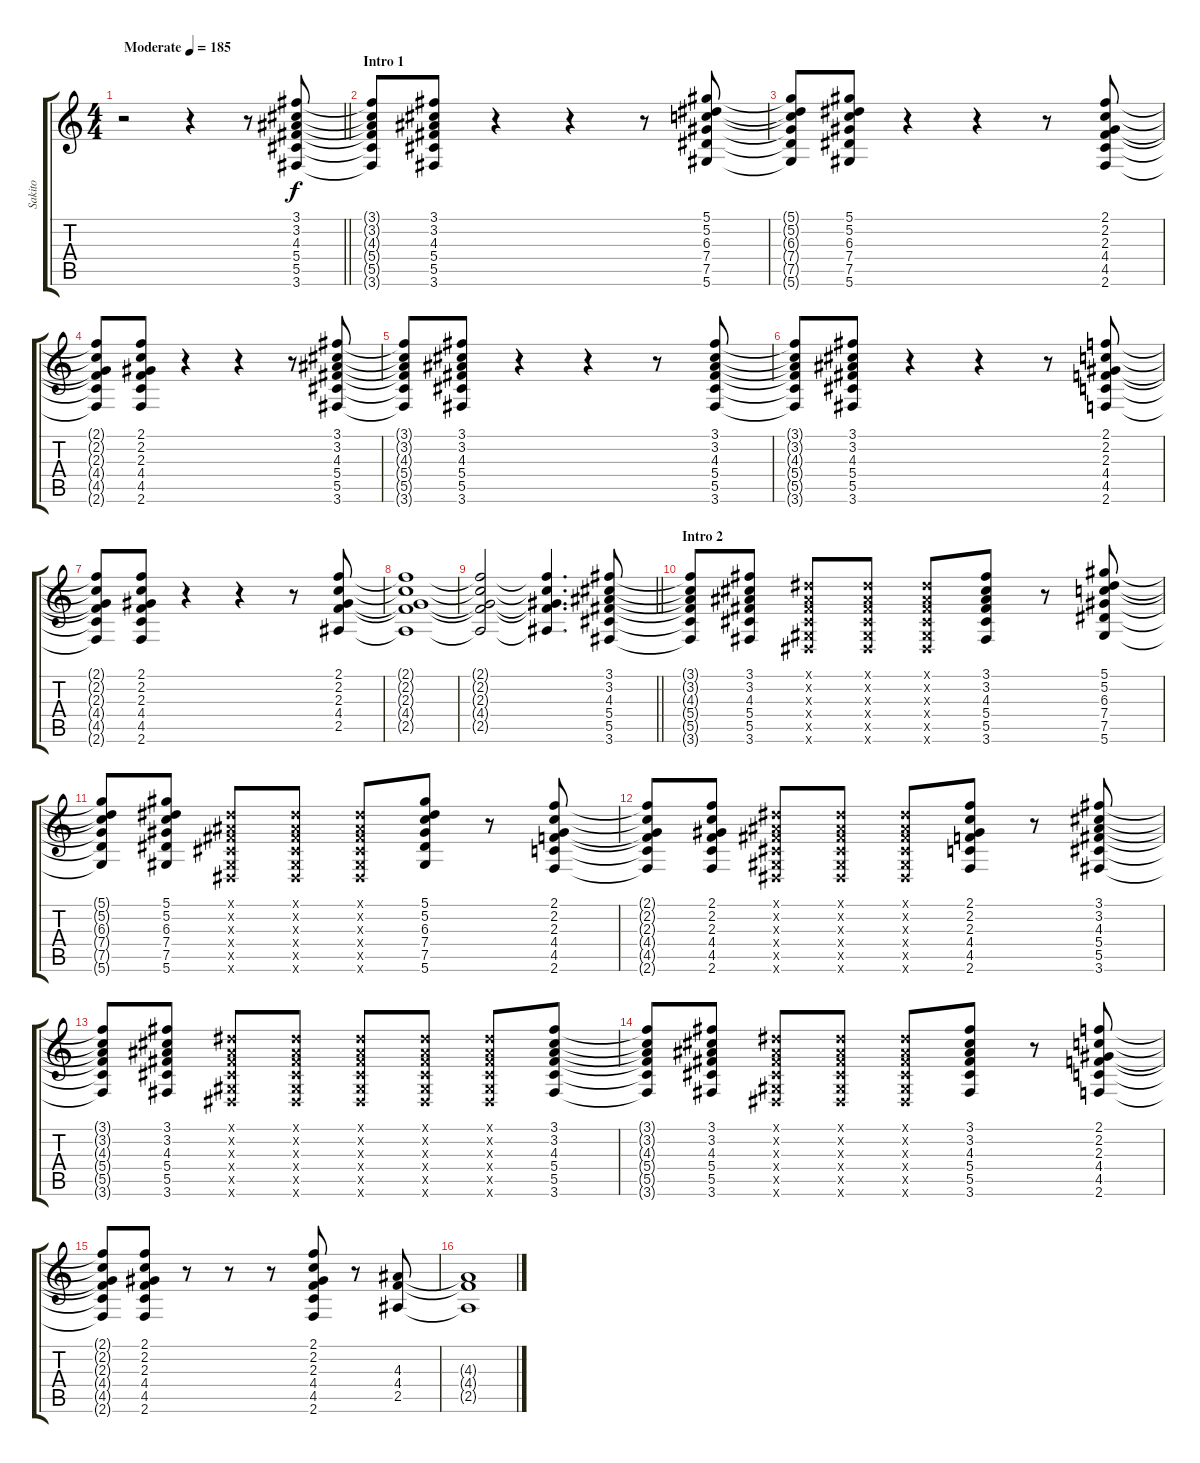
\track ("Sakito" "Sakito") {instrument distortionguitar}
\staff {score tabs}
\tuning (Eb4 Bb3 Gb3 Db3 Ab2 Eb2) {hide}
\ts (4 4)
\tempo (185 "Moderate")
\clef g2
\barLineRight lightlight
\ks c
r.2{dy f instrument distortionguitar} r.4 r.8 (3.1 3.2 4.3 5.4 5.5 3.6).8 |
\section ("" "Intro 1")
(3.1{t} 3.2{t} 4.3{t} 5.4{t} 5.5{t} 3.6{t}).8 (3.1 3.2 4.3 5.4 5.5 3.6).8 r.4 r.4 r.8 (5.1 5.2 6.3 7.4 7.5 5.6).8 |
(5.1{t} 5.2{t} 6.3{t} 7.4{t} 7.5{t} 5.6{t}).8 (5.1 5.2 6.3 7.4 7.5 5.6).8 r.4 r.4 r.8 (2.1 2.2 2.3 4.4 4.5 2.6).8 |
(2.1{t} 2.2{t} 2.3{t} 4.4{t} 4.5{t} 2.6{t}).8 (2.1 2.2 2.3 4.4 4.5 2.6).8 r.4 r.4 r.8 (3.1 3.2 4.3 5.4 5.5 3.6).8 |
(3.1{t} 3.2{t} 4.3{t} 5.4{t} 5.5{t} 3.6{t}).8 (3.1 3.2 4.3 5.4 5.5 3.6).8 r.4 r.4 r.8 (3.1 3.2 4.3 5.4 5.5 3.6).8 |
(3.1{t} 3.2{t} 4.3{t} 5.4{t} 5.5{t} 3.6{t}).8 (3.1 3.2 4.3 5.4 5.5 3.6).8 r.4 r.4 r.8 (2.1 2.2 2.3 4.4 4.5 2.6).8 |
(2.1{t} 2.2{t} 2.3{t} 4.4{t} 4.5{t} 2.6{t}).8 (2.1 2.2 2.3 4.4 4.5 2.6).8 r.4 r.4 r.8 (2.1 2.2 2.3 4.4 2.5).8 |
(2.1{t} 2.2{t} 2.3{t} 4.4{t} 2.5{t}).1 |
\barLineRight lightlight
(2.1{t} 2.2{t} 2.3{t} 4.4{t} 2.5{t}).2 (2.1{t} 2.2{t} 2.3{t} 4.4{t} 2.5{t}).4{d} (3.1 3.2 4.3 5.4 5.5 3.6).8 |
\section ("" "Intro 2")
(3.1{t} 3.2{t} 4.3{t} 5.4{t} 5.5{t} 3.6{t}).8 (3.1 3.2 4.3 5.4 5.5 3.6).8 (0.1{x} 0.2{x} 0.3{x} 0.4{x} 0.5{x} 0.6{x}).8 (0.1{x} 0.2{x} 0.3{x} 0.4{x} 0.5{x} 0.6{x}).8 (0.1{x} 0.2{x} 0.3{x} 0.4{x} 0.5{x} 0.6{x}).8 (3.1 3.2 4.3 5.4 5.5 3.6).8 r.8 (5.1 5.2 6.3 7.4 7.5 5.6).8 |
(5.1{t} 5.2{t} 6.3{t} 7.4{t} 7.5{t} 5.6{t}).8 (5.1 5.2 6.3 7.4 7.5 5.6).8 (0.1{x} 0.2{x} 0.3{x} 0.4{x} 0.5{x} 0.6{x}).8 (0.1{x} 0.2{x} 0.3{x} 0.4{x} 0.5{x} 0.6{x}).8 (0.1{x} 0.2{x} 0.3{x} 0.4{x} 0.5{x} 0.6{x}).8 (5.1 5.2 6.3 7.4 7.5 5.6).8 r.8 (2.1 2.2 2.3 4.4 4.5 2.6).8 |
(2.1{t} 2.2{t} 2.3{t} 4.4{t} 4.5{t} 2.6{t}).8 (2.1 2.2 2.3 4.4 4.5 2.6).8 (0.1{x} 0.2{x} 0.3{x} 0.4{x} 0.5{x} 0.6{x}).8 (0.1{x} 0.2{x} 0.3{x} 0.4{x} 0.5{x} 0.6{x}).8 (0.1{x} 0.2{x} 0.3{x} 0.4{x} 0.5{x} 0.6{x}).8 (2.1 2.2 2.3 4.4 4.5 2.6).8 r.8 (3.1 3.2 4.3 5.4 5.5 3.6).8 |
(3.1{t} 3.2{t} 4.3{t} 5.4{t} 5.5{t} 3.6{t}).8 (3.1 3.2 4.3 5.4 5.5 3.6).8 (0.1{x} 0.2{x} 0.3{x} 0.4{x} 0.5{x} 0.6{x}).8 (0.1{x} 0.2{x} 0.3{x} 0.4{x} 0.5{x} 0.6{x}).8 (0.1{x} 0.2{x} 0.3{x} 0.4{x} 0.5{x} 0.6{x}).8 (0.1{x} 0.2{x} 0.3{x} 0.4{x} 0.5{x} 0.6{x}).8 (0.1{x} 0.2{x} 0.3{x} 0.4{x} 0.5{x} 0.6{x}).8 (3.1 3.2 4.3 5.4 5.5 3.6).8 |
(3.1{t} 3.2{t} 4.3{t} 5.4{t} 5.5{t} 3.6{t}).8 (3.1 3.2 4.3 5.4 5.5 3.6).8 (0.1{x} 0.2{x} 0.3{x} 0.4{x} 0.5{x} 0.6{x}).8 (0.1{x} 0.2{x} 0.3{x} 0.4{x} 0.5{x} 0.6{x}).8 (0.1{x} 0.2{x} 0.3{x} 0.4{x} 0.5{x} 0.6{x}).8 (3.1 3.2 4.3 5.4 5.5 3.6).8 r.8 (2.1 2.2 2.3 4.4 4.5 2.6).8 |
(2.1{t} 2.2{t} 2.3{t} 4.4{t} 4.5{t} 2.6{t}).8 (2.1 2.2 2.3 4.4 4.5 2.6).8 r.8 r.8 r.8 (2.1 2.2 2.3 4.4 4.5 2.6).8 r.8 (4.3 4.4 2.5).8 |
(4.3{t} 4.4{t} 2.5{t}).1
